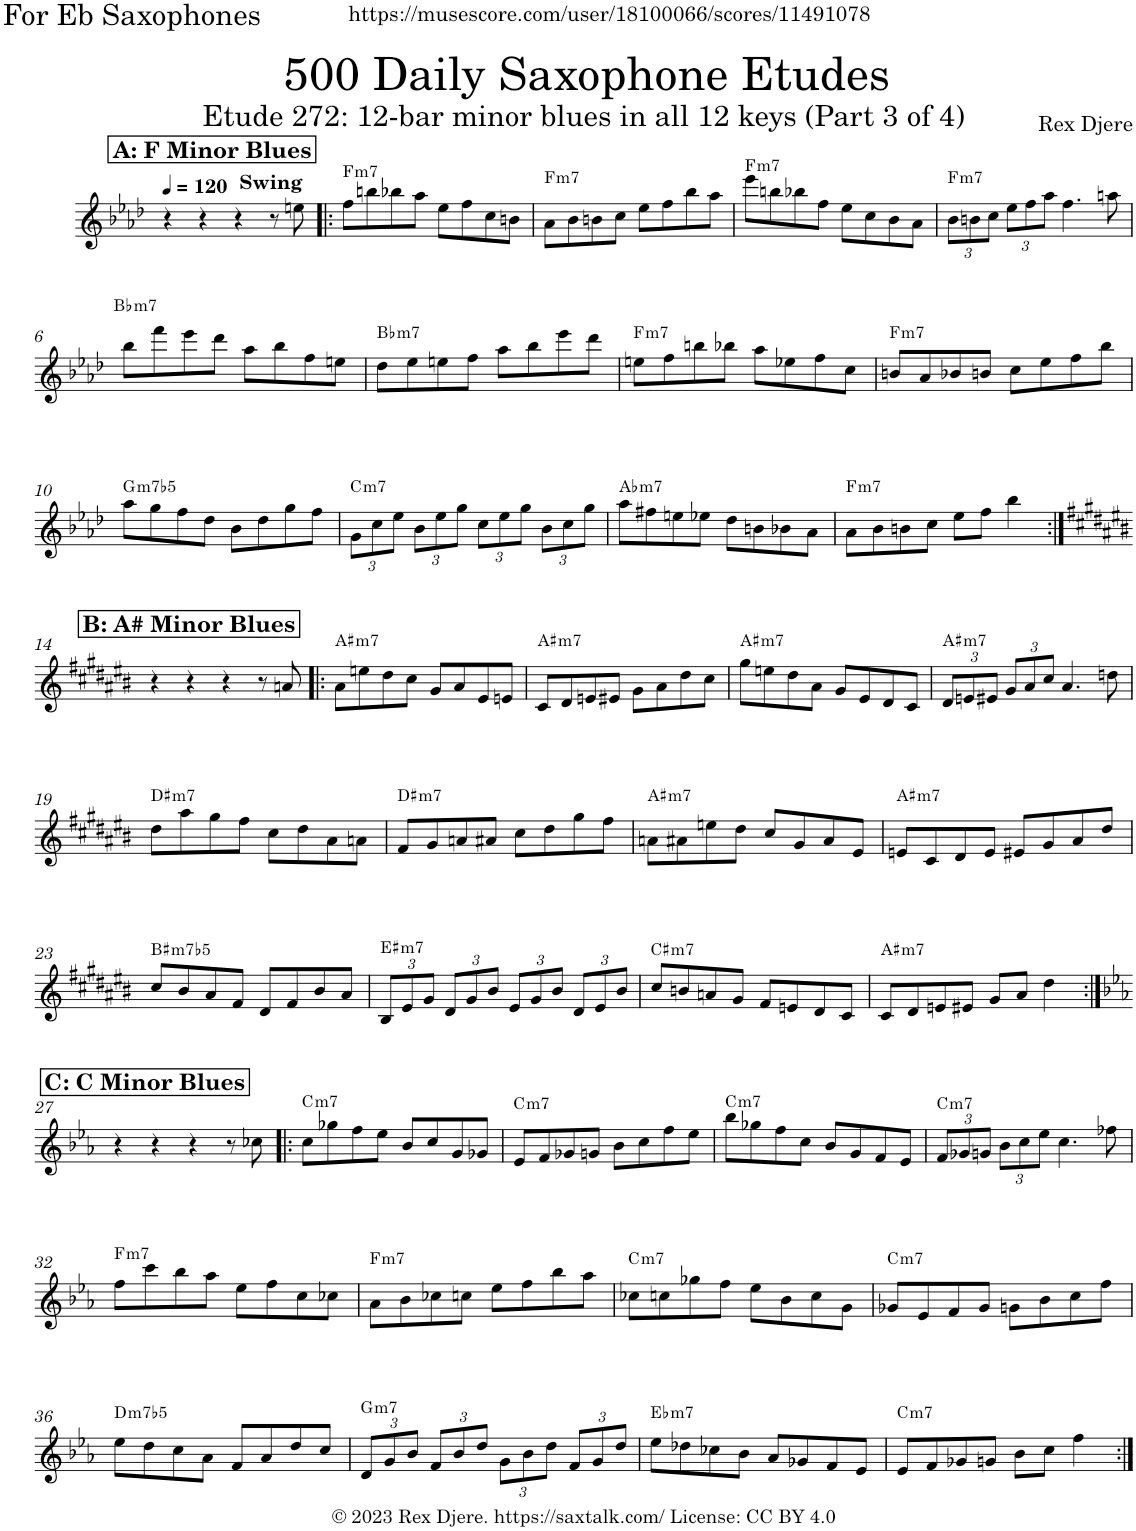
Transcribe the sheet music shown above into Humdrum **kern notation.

**kern	**harte
*part1	*part1
*staff1	*
*I"Alto Saxophone	*
*I'A. Sax.	*
*clefG2	*
*Trd5c9	*
*k[b-e-a-d-]	*
!!LO:REH:place=s1:a:B:cj:fs=14:t=A&colon; F Minor Blues
=1	=1
!LO:TX:a:B:t=Swing	!
4r	.
4r	.
4r	.
8r	.
8een\	.
=2!|:	=2!|:
!	!LO:H:kt=m7
8ff\L	F:min7
8bbn\	.
8bb-X\	.
8aa-\J	.
8ee-\L	.
8ff\	.
8cc\	.
8bn\J	.
=3	=3
!	!LO:H:kt=m7
8a-\L	F:min7
8b-\	.
8bn\	.
8cc\J	.
8ee-\L	.
8ff\	.
8bb-\	.
8aa-\J	.
=4	=4
!	!LO:H:kt=m7
8eee-\L	F:min7
8bbn\	.
8bb-X\	.
8ff\J	.
8ee-\L	.
8cc\	.
8b-\	.
8a-\J	.
=5	=5
*Xbrackettup	*
!	!LO:H:kt=m7
12b-\L	F:min7
12bn\	.
12cc\J	.
12ee-\L	.
12ff\	.
12aa-\J	.
4.ff\	.
8aan\	.
!!LO:LB:g=z
=6	=6
!	!LO:H:kt=m7
8bb-\L	Bb:min7
8fff\	.
8eee-\	.
8ddd-\J	.
8aa-\L	.
8bb-\	.
8ff\	.
8een\J	.
=7	=7
!	!LO:H:kt=m7
8dd-\L	Bb:min7
8ee-\	.
8een\	.
8ff\J	.
8aa-\L	.
8bb-\	.
8eee-\	.
8ddd-\J	.
=8	=8
!	!LO:H:kt=m7
8een\L	F:min7
8ff\	.
8bbn\	.
8bb-X\J	.
8aa-\L	.
8ee-X\	.
8ff\	.
8cc\J	.
=9	=9
!	!LO:H:kt=m7
8bn/L	F:min7
8a-/	.
8b-X/	.
8bn/J	.
8cc\L	.
8ee-\	.
8ff\	.
8bb-\J	.
!!LO:LB:g=z
=10	=10
!	!LO:H:kt=m7b5
8aa-\L	G:hdim7
8gg\	.
8ff\	.
8dd-\J	.
8b-\L	.
8dd-\	.
8gg\	.
8ff\J	.
=11	=11
!	!LO:H:kt=m7
12g\L	C:min7
12cc\	.
12ee-\J	.
12b-\L	.
12ee-\	.
12gg\J	.
12cc\L	.
12ee-\	.
12gg\J	.
12b-\L	.
12cc\	.
12gg\J	.
=12	=12
!	!LO:H:kt=m7
8aa-\L	Ab:min7
8ff#X\	.
8een\	.
8ee-X\J	.
8dd-\L	.
8bn\	.
8b-X\	.
8a-\J	.
=13	=13
!	!LO:H:kt=m7
8a-\L	F:min7
8b-\	.
8bn\	.
8cc\J	.
8ee-\L	.
8ff\J	.
4bb-\	.
!!LO:LB:g=z
!!LO:REH:place=s1:a:B:cj:fs=14:t=B&colon; A# Minor Blues
=14:|!	=14:|!
*k[f#c#g#d#a#e#b#]	*
4r	.
4r	.
4r	.
8r	.
8an/	.
=15!|:	=15!|:
!	!LO:H:kt=m7
8a#\L	A#:min7
8een\	.
8dd#\	.
8cc#\J	.
8g#/L	.
8a#/	.
8e#/	.
8en/J	.
=16	=16
!	!LO:H:kt=m7
8c#/L	A#:min7
8d#/	.
8en/	.
8e#X/J	.
8g#\L	.
8a#\	.
8dd#\	.
8cc#\J	.
=17	=17
!	!LO:H:kt=m7
8gg#\L	A#:min7
8een\	.
8dd#\	.
8a#\J	.
8g#/L	.
8e#/	.
8d#/	.
8c#/J	.
=18	=18
!	!LO:H:kt=m7
12d#/L	A#:min7
12en/	.
12e#X/J	.
12g#/L	.
12a#/	.
12cc#/J	.
4.a#/	.
8ddn\	.
!!LO:LB:g=z
=19	=19
!	!LO:H:kt=m7
8dd#\L	D#:min7
8aa#\	.
8gg#\	.
8ff#\J	.
8cc#\L	.
8dd#\	.
8a#\	.
8an\J	.
=20	=20
!	!LO:H:kt=m7
8f#/L	D#:min7
8g#/	.
8an/	.
8a#X/J	.
8cc#\L	.
8dd#\	.
8gg#\	.
8ff#\J	.
=21	=21
!	!LO:H:kt=m7
8an\L	A#:min7
8a#X\	.
8een\	.
8dd#\J	.
8cc#/L	.
8g#/	.
8a#/	.
8e#/J	.
=22	=22
!	!LO:H:kt=m7
8en/L	A#:min7
8c#/	.
8d#/	.
8e/J	.
8e#X/L	.
8g#/	.
8a#/	.
8dd#/J	.
!!LO:LB:g=z
=23	=23
!	!LO:H:kt=m7b5
8cc#/L	B#:hdim7
8b#/	.
8a#/	.
8f#/J	.
8d#/L	.
8f#/	.
8b#/	.
8a#/J	.
=24	=24
!	!LO:H:kt=m7
12B#/L	E#:min7
12e#/	.
12g#/J	.
12d#/L	.
12g#/	.
12b#/J	.
12e#/L	.
12g#/	.
12b#/J	.
12d#/L	.
12e#/	.
12b#/J	.
=25	=25
!	!LO:H:kt=m7
8cc#/L	C#:min7
8bn/	.
8an/	.
8g#/J	.
8f#/L	.
8en/	.
8d#/	.
8c#/J	.
=26	=26
!	!LO:H:kt=m7
8c#/L	A#:min7
8d#/	.
8en/	.
8e#X/J	.
8g#/L	.
8a#/J	.
4dd#\	.
!!LO:LB:g=z
!!LO:REH:place=s1:a:B:cj:fs=14:t=C&colon; C Minor Blues
=27:|!	=27:|!
*k[b-e-a-]	*
4r	.
4r	.
4r	.
8r	.
8cc-X\	.
=28!|:	=28!|:
!	!LO:H:kt=m7
8cc\L	C:min7
8gg-X\	.
8ff\	.
8ee-\J	.
8b-/L	.
8cc/	.
8g/	.
8g-X/J	.
=29	=29
!	!LO:H:kt=m7
8e-/L	C:min7
8f/	.
8g-X/	.
8gn/J	.
8b-\L	.
8cc\	.
8ff\	.
8ee-\J	.
=30	=30
!	!LO:H:kt=m7
8bb-\L	C:min7
8gg-X\	.
8ff\	.
8cc\J	.
8b-/L	.
8g/	.
8f/	.
8e-/J	.
=31	=31
!	!LO:H:kt=m7
12f/L	C:min7
12g-X/	.
12gn/J	.
12b-\L	.
12cc\	.
12ee-\J	.
4.cc\	.
8ff-X\	.
!!LO:LB:g=z
=32	=32
!	!LO:H:kt=m7
8ff\L	F:min7
8ccc\	.
8bb-\	.
8aa-\J	.
8ee-\L	.
8ff\	.
8cc\	.
8cc-X\J	.
=33	=33
!	!LO:H:kt=m7
8a-\L	F:min7
8b-\	.
8cc-X\	.
8ccn\J	.
8ee-\L	.
8ff\	.
8bb-\	.
8aa-\J	.
=34	=34
!	!LO:H:kt=m7
8cc-X\L	C:min7
8ccn\	.
8gg-X\	.
8ff\J	.
8ee-\L	.
8b-\	.
8cc\	.
8g\J	.
=35	=35
!	!LO:H:kt=m7
8g-X/L	C:min7
8e-/	.
8f/	.
8g-/J	.
8gn\L	.
8b-\	.
8cc\	.
8ff\J	.
!!LO:LB:g=z
=36	=36
!	!LO:H:kt=m7b5
8ee-\L	D:hdim7
8dd\	.
8cc\	.
8a-\J	.
8f/L	.
8a-/	.
8dd/	.
8cc/J	.
=37	=37
!	!LO:H:kt=m7
12d/L	G:min7
12g/	.
12b-/J	.
12f/L	.
12b-/	.
12dd/J	.
12g\L	.
12b-\	.
12dd\J	.
12f/L	.
12g/	.
12dd/J	.
=38	=38
!	!LO:H:kt=m7
8ee-\L	Eb:min7
8dd-X\	.
8cc-X\	.
8b-\J	.
8a-/L	.
8g-X/	.
8f/	.
8e-/J	.
=39	=39
!	!LO:H:kt=m7
8e-/L	C:min7
8f/	.
8g-X/	.
8gn/J	.
8b-\L	.
8cc\J	.
4ff\	.
=:|!	=:|!
*-	*-
